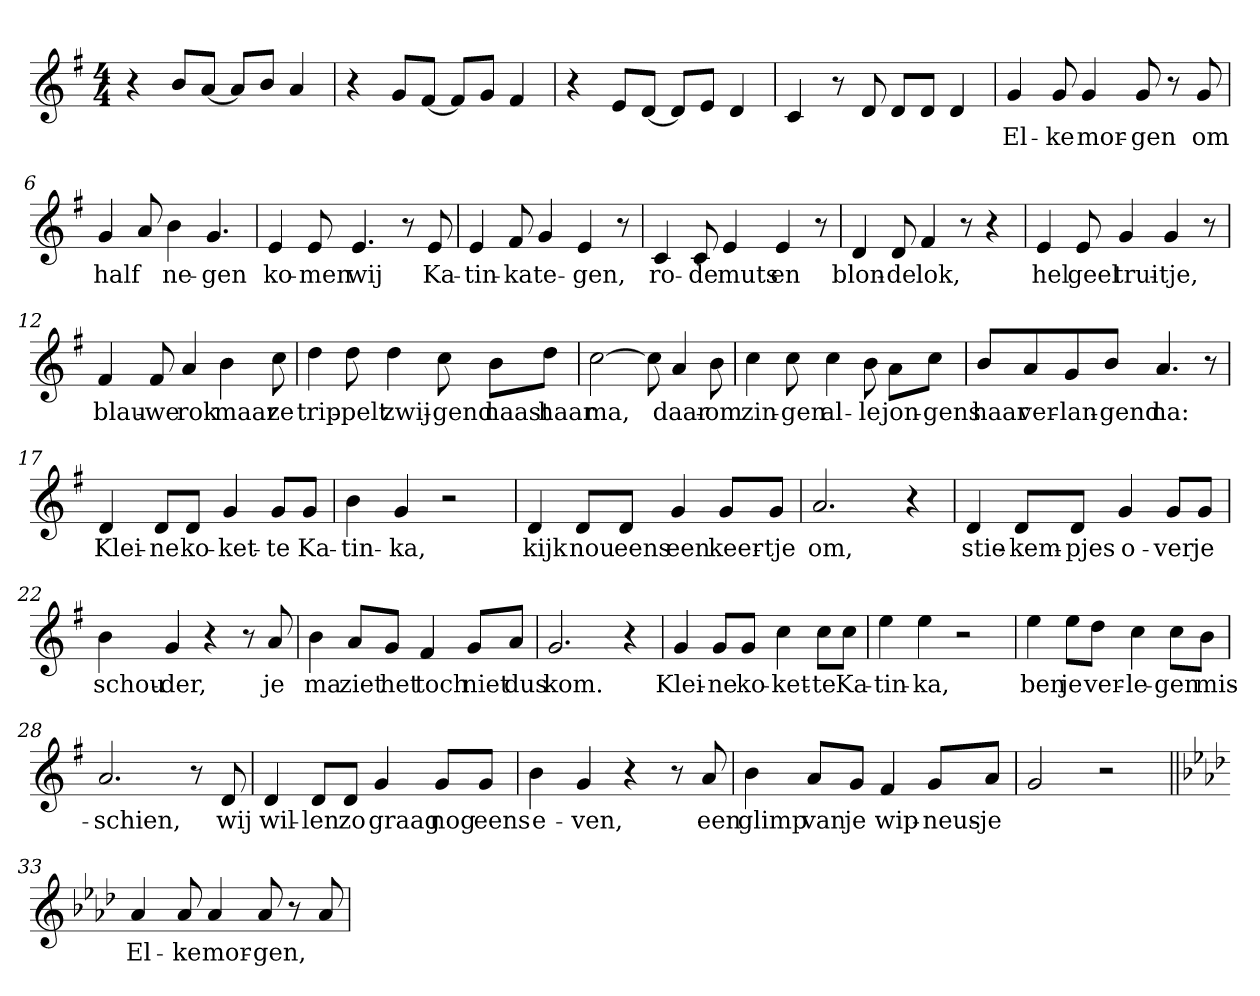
**kern	**text
*part1	*part1
*staff1	*staff1
*clefG2	*
*k[f#]	*
*G:	*
*M4/4	*
=1	=1
4r	.
8b/L	.
[8a/J	.
8a/L]	.
8b/J	.
4a/	.
=2	=2
4r	.
8g/L	.
[8f#/J	.
8f#/L]	.
8g/J	.
4f#/	.
=3	=3
4r	.
8e/L	.
[8d/J	.
8d/L]	.
8e/J	.
4d/	.
=4	=4
4c/	.
8r	.
8d/	.
8d/L	.
8d/J	.
4d/	.
!!LO:LB:g=z
=5	=5
!	!LO:LY:b
4g/	El-
!	!LO:LY:b
8g/	-ke
!	!LO:LY:b
4g/	mor-
!	!LO:LY:b
8g/	-gen
8r	.
!	!LO:LY:b
8g/	om
=6	=6
!	!LO:LY:b
4g/	half
8a/	.
!	!LO:LY:b
4b\	ne-
!	!LO:LY:b
4.g/	-gen
=7	=7
!	!LO:LY:b
4e/	ko-
!	!LO:LY:b
8e/	-men
!	!LO:LY:b
4.e/	wij
8r	.
!	!LO:LY:b
8e/	Ka-
=8	=8
!	!LO:LY:b
4e/	-tin-
!	!LO:LY:b
8f#/	-ka
!	!LO:LY:b
4g/	te-
!	!LO:LY:b
4e/	-gen,
8r	.
!!LO:LB:g=z
=9	=9
!	!LO:LY:b
4c/	ro-
!	!LO:LY:b
8c/	-de
!	!LO:LY:b
4e/	muts
!	!LO:LY:b
4e/	en
8r	.
=10	=10
!	!LO:LY:b
4d/	blon-
!	!LO:LY:b
8d/	-de
!	!LO:LY:b
4f#/	lok,
8r	.
4r	.
=11	=11
!	!LO:LY:b
4e/	hel
!	!LO:LY:b
8e/	geel
!	!LO:LY:b
4g/	trui-
!	!LO:LY:b
4g/	-tje,
8r	.
=12	=12
!	!LO:LY:b
4f#/	blau-
!	!LO:LY:b
8f#/	-we
!	!LO:LY:b
4a/	rok
!	!LO:LY:b
4b\	maar
!	!LO:LY:b
8cc\	ze
!!LO:LB:g=z
=13	=13
!	!LO:LY:b
4dd\	trip-
!	!LO:LY:b
8dd\	-pelt
!	!LO:LY:b
4dd\	zwij-
!	!LO:LY:b
8cc\	-gend
!	!LO:LY:b
8b\L	naast
!	!LO:LY:b
8dd\J	haar
=14	=14
!	!LO:LY:b
[2cc\	ma,
8cc\]	.
!	!LO:LY:b
4a/	daar-
!	!LO:LY:b
8b\	-om
=15	=15
!	!LO:LY:b
4cc\	zin-
!	!LO:LY:b
8cc\	-gen
!	!LO:LY:b
4cc\	al-
!	!LO:LY:b
8b\	-le
!	!LO:LY:b
8a\L	jon-
!	!LO:LY:b
8cc\J	-gens
=16	=16
!	!LO:LY:b
8b/L	haar
!	!LO:LY:b
8a/	ver-
!	!LO:LY:b
8g/	-lan-
!	!LO:LY:b
8b/J	-gend
!	!LO:LY:b
4.a/	na:
8r	.
!!LO:LB:g=z
=17	=17
!	!LO:LY:b
4d/	Klei-
!	!LO:LY:b
8d/L	-ne
!	!LO:LY:b
8d/J	ko-
!	!LO:LY:b
4g/	-ket-
!	!LO:LY:b
8g/L	-te
!	!LO:LY:b
8g/J	Ka-
=18	=18
!	!LO:LY:b
4b\	-tin-
!	!LO:LY:b
4g/	-ka,
2r	.
=19	=19
!	!LO:LY:b
4d/	kijk
!	!LO:LY:b
8d/L	nou
!	!LO:LY:b
8d/J	eens
!	!LO:LY:b
4g/	een
!	!LO:LY:b
8g/L	keer-
!	!LO:LY:b
8g/J	-tje
=20	=20
!	!LO:LY:b
2.a/	om,
4r	.
!!LO:LB:g=z
=21	=21
!	!LO:LY:b
4d/	stie-
!	!LO:LY:b
8d/L	-kem-
!	!LO:LY:b
8d/J	-pjes
!	!LO:LY:b
4g/	o-
!	!LO:LY:b
8g/L	-ver
!	!LO:LY:b
8g/J	je
=22	=22
!	!LO:LY:b
4b\	schou-
!	!LO:LY:b
4g/	-der,
4r	.
8r	.
!	!LO:LY:b
8a/	je
=23	=23
!	!LO:LY:b
4b\	ma
!	!LO:LY:b
8a/L	ziet
!	!LO:LY:b
8g/J	het
!	!LO:LY:b
4f#/	toch
!	!LO:LY:b
8g/L	niet
!	!LO:LY:b
8a/J	dus
=24	=24
!	!LO:LY:b
2.g/	kom.
4r	.
!!LO:LB:g=z
=25	=25
!	!LO:LY:b
4g/	Klei-
!	!LO:LY:b
8g/L	-ne
!	!LO:LY:b
8g/J	ko-
!	!LO:LY:b
4cc\	-ket-
!	!LO:LY:b
8cc\L	-te
!	!LO:LY:b
8cc\J	Ka-
=26	=26
!	!LO:LY:b
4ee\	-tin-
!	!LO:LY:b
4ee\	-ka,
2r	.
=27	=27
!	!LO:LY:b
4ee\	ben
!	!LO:LY:b
8ee\L	je
!	!LO:LY:b
8dd\J	ver-
!	!LO:LY:b
4cc\	-le-
!	!LO:LY:b
8cc\L	-gen
!	!LO:LY:b
8b\J	mis-
=28	=28
!	!LO:LY:b
2.a/	-schien,
8r	.
!	!LO:LY:b
8d/	wij
!!LO:LB:g=z
=29	=29
!	!LO:LY:b
4d/	wil-
!	!LO:LY:b
8d/L	-len
!	!LO:LY:b
8d/J	zo
!	!LO:LY:b
4g/	graag
!	!LO:LY:b
8g/L	nog
!	!LO:LY:b
8g/J	eens
=30	=30
!	!LO:LY:b
4b\	e-
!	!LO:LY:b
4g/	-ven,
4r	.
8r	.
!	!LO:LY:b
8a/	een
=31	=31
!	!LO:LY:b
4b\	glimp
!	!LO:LY:b
8a/L	van
!	!LO:LY:b
8g/J	je
!	!LO:LY:b
4f#/	wip-
!	!LO:LY:b
8g/L	-neus-
!	!LO:LY:b
8a/J	-je
=32	=32
2g/	.
2r	.
!!LO:PB:g=z
=33||	=33||
*k[b-e-a-d-]	*
*A-:	*
!	!LO:LY:b
4a-/	El-
!	!LO:LY:b
8a-/	-ke
!	!LO:LY:b
4a-/	mor-
!	!LO:LY:b
8a-/	-gen,
8r	.
8a-/	.
=	=
*-	*-
